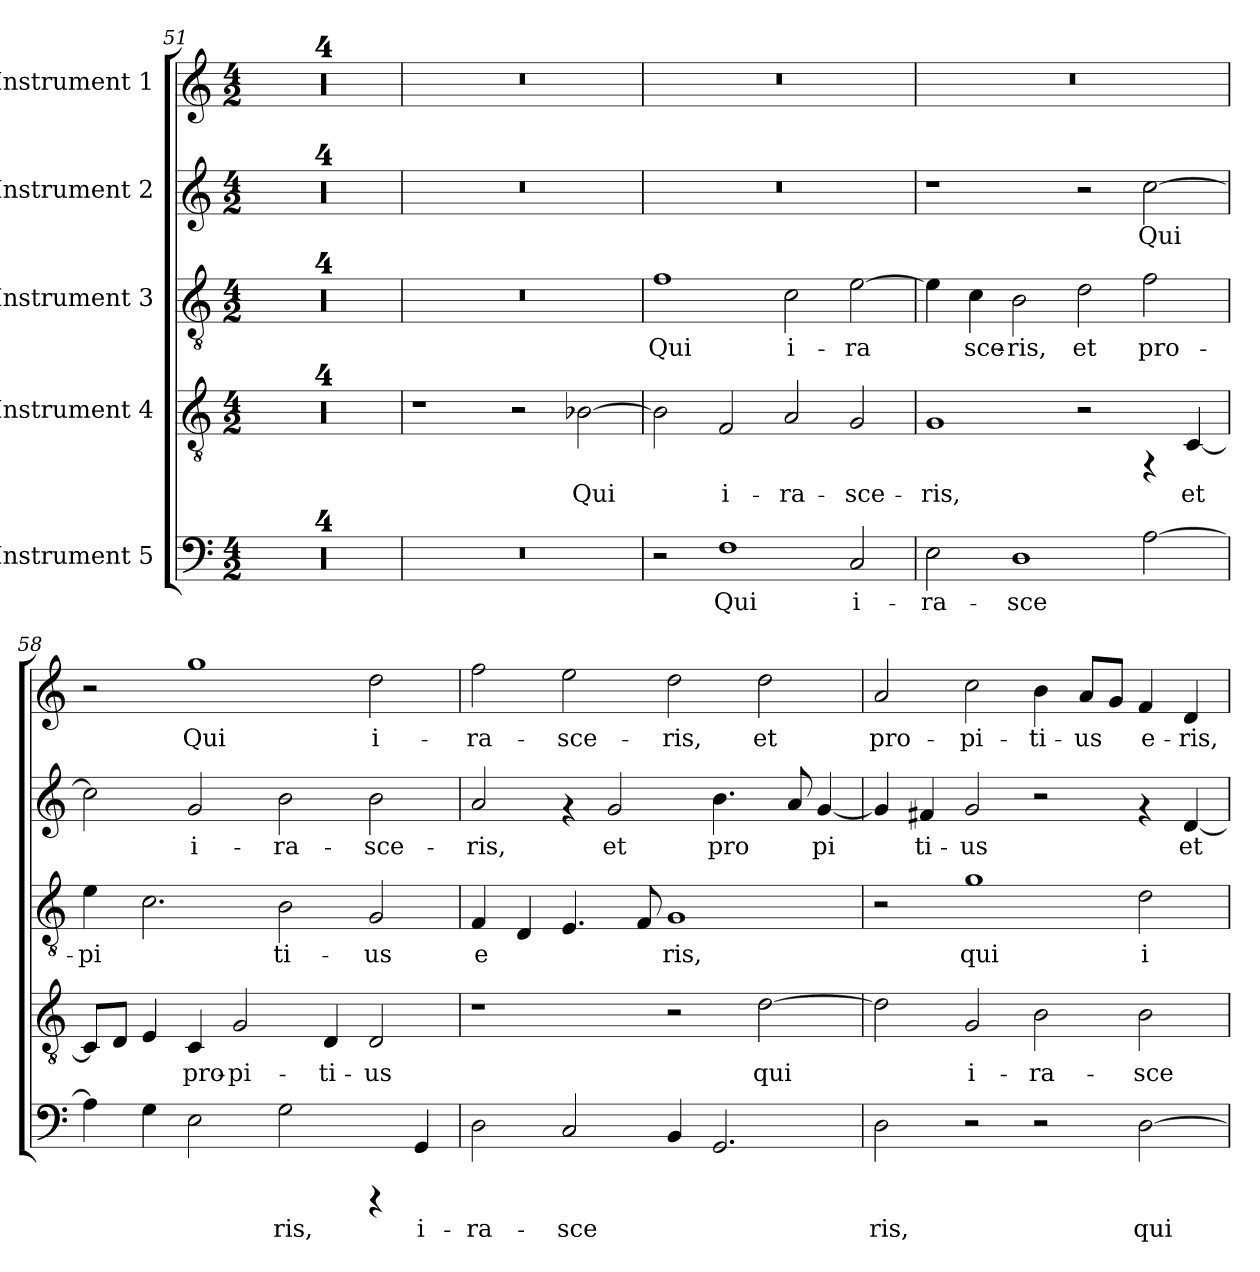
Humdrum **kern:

**kern	**text	**kern	**text	**kern	**text	**kern	**text	**kern	**text
*part5	*part5	*part4	*part4	*part3	*part3	*part2	*part2	*part1	*part1
*staff5	*staff5	*staff4	*staff4	*staff3	*staff3	*staff2	*staff2	*staff1	*staff1
*I"Instrument 5	*	*I"Instrument 4	*	*I"Instrument 3	*	*I"Instrument 2	*	*I"Instrument 1	*
*clefF4	*	*clefGv2	*	*clefGv2	*	*clefG2	*	*clefG2	*
*k[]	*	*k[]	*	*k[]	*	*k[]	*	*k[]	*
*C:	*	*C:	*	*C:	*	*C:	*	*C:	*
*M4/2	*	*M4/2	*	*M4/2	*	*M4/2	*	*M4/2	*
=51	=51	=51	=51	=51	=51	=51	=51	=51	=51
0r	.	0r	.	0r	.	0r	.	0r	.
=52	=52	=52	=52	=52	=52	=52	=52	=52	=52
0r	.	0r	.	0r	.	0r	.	0r	.
=53	=53	=53	=53	=53	=53	=53	=53	=53	=53
0r	.	0r	.	0r	.	0r	.	0r	.
=54	=54	=54	=54	=54	=54	=54	=54	=54	=54
0r	.	0r	.	0r	.	0r	.	0r	.
=55	=55	=55	=55	=55	=55	=55	=55	=55	=55
0r	.	1r	.	0r	.	0r	.	0r	.
.	.	2r	.	.	.	.	.	.	.
!	!	!	!LO:LY:b:cj	!	!	!	!	!	!
.	.	[>2B-X\	Qui	.	.	.	.	.	.
=56	=56	=56	=56	=56	=56	=56	=56	=56	=56
!	!	!	!LO:LY:b:cj	!	!LO:LY:b:cj	!	!	!	!
2r	.	2B-\]	.	1f	Qui	0r	.	0r	.
!	!LO:LY:b:cj	!	!LO:LY:b:cj	!	!	!	!	!	!
1F	Qui	2F/	i-	.	.	.	.	.	.
!	!	!	!LO:LY:b:cj	!	!LO:LY:b:cj	!	!	!	!
.	.	2A/	-ra-	2c\	i-	.	.	.	.
!	!LO:LY:b:cj	!	!LO:LY:b:cj	!	!LO:LY:b:cj	!	!	!	!
2C/	i-	2G/	-sce-	[>2e\	-ra-	.	.	.	.
!!LO:PB:g=z
=57	=57	=57	=57	=57	=57	=57	=57	=57	=57
!	!LO:LY:b:cj	!	!LO:LY:b:cj	!	!LO:LY:b:cj	!	!	!	!
2E\	-ra-	1G	-ris,	4e\]	--	1r	.	0r	.
!	!	!	!	!	!LO:LY:b:cj	!	!	!	!
.	.	.	.	4c\	-sce-	.	.	.	.
!	!LO:LY:b:cj	!	!	!	!LO:LY:b:cj	!	!	!	!
1D	-sce-	.	.	2B\	-ris,	.	.	.	.
!	!	!	!	!	!LO:LY:b:cj	!	!	!	!
.	.	2r	.	2d\	et	2r	.	.	.
!	!LO:LY:b:cj	!	!	!	!LO:LY:b:cj	!	!LO:LY:b:cj	!	!
[>2A\	--	4rFF	.	2f\	pro-	[>2cc\	Qui	.	.
!	!	!	!LO:LY:b:cj	!	!	!	!	!	!
.	.	[<4C/	et	.	.	.	.	.	.
=58	=58	=58	=58	=58	=58	=58	=58	=58	=58
!	!LO:LY:b:cj	!	!LO:LY:b:cj	!	!LO:LY:b:cj	!	!LO:LY:b:cj	!	!
4A\]	--	8C/L]	.	4e\	-pi-	2cc\]	.	2r	.
!	!	!	!LO:LY:b:cj	!	!	!	!	!	!
.	.	8D/J	.	.	.	.	.	.	.
!	!LO:LY:b:cj	!	!LO:LY:b:cj	!	!LO:LY:b:cj	!	!	!	!
4G\	--	4E/	.	2.c\	--	.	.	.	.
!	!LO:LY:b:cj	!	!LO:LY:b:cj	!	!	!	!LO:LY:b:cj	!	!LO:LY:b:cj
2E\	--	4C/	pro-	.	.	2g/	i-	1gg	Qui
!	!	!	!LO:LY:b:cj	!	!	!	!	!	!
.	.	2G/	-pi-	.	.	.	.	.	.
!	!LO:LY:b:cj	!	!	!	!LO:LY:b:cj	!	!LO:LY:b:cj	!	!
2G\	-ris,	.	.	2B\	-ti-	2b\	-ra-	.	.
!	!	!	!LO:LY:b:cj	!	!	!	!	!	!
.	.	4D/	-ti-	.	.	.	.	.	.
!	!	!	!LO:LY:b:cj	!	!LO:LY:b:cj	!	!LO:LY:b:cj	!	!LO:LY:b:cj
4rCCC	.	2D/	-us	2G/	-us	2b\	-sce-	2dd\	i-
!	!LO:LY:b:cj	!	!	!	!	!	!	!	!
4GG/	i-	.	.	.	.	.	.	.	.
=59	=59	=59	=59	=59	=59	=59	=59	=59	=59
!	!LO:LY:b:cj	!	!	!	!LO:LY:b:cj	!	!LO:LY:b:cj	!	!LO:LY:b:cj
2D\	-ra-	1r	.	4F/	e-	2a/	-ris,	2ff\	-ra-
!	!	!	!	!	!LO:LY:b:cj	!	!	!	!
.	.	.	.	4D/	--	.	.	.	.
!	!LO:LY:b:cj	!	!	!	!LO:LY:b:cj	!	!	!	!LO:LY:b:cj
2C/	-sce-	.	.	4.E/	--	4rf	.	2ee\	-sce-
!	!	!	!	!	!	!	!LO:LY:b:cj	!	!
.	.	.	.	.	.	2g/	et	.	.
!	!	!	!	!	!LO:LY:b:cj	!	!	!	!
.	.	.	.	8F/	--	.	.	.	.
!	!LO:LY:b:cj	!	!	!	!LO:LY:b:cj	!	!	!	!LO:LY:b:cj
4BB/	--	2r	.	1G	-ris,	.	.	2dd\	-ris,
!	!LO:LY:b:cj	!	!	!	!	!	!LO:LY:b:cj	!	!
2.GG/	--	.	.	.	.	4.b\	pro-	.	.
!	!	!	!LO:LY:b:cj	!	!	!	!	!	!LO:LY:b:cj
.	.	[>2d\	qui	.	.	.	.	2dd\	et
!	!	!	!	!	!	!	!LO:LY:b:cj	!	!
.	.	.	.	.	.	8a/	--	.	.
!	!	!	!	!	!	!	!LO:LY:b:cj	!	!
.	.	.	.	.	.	[<4g/	-pi-	.	.
=60	=60	=60	=60	=60	=60	=60	=60	=60	=60
!	!LO:LY:b:cj	!	!LO:LY:b:cj	!	!	!	!LO:LY:b:cj	!	!LO:LY:b:cj
2D\	-ris,	2d\]	.	2r	.	4g/]	--	2a/	pro-
!	!	!	!	!	!	!	!LO:LY:b:cj	!	!
.	.	.	.	.	.	4f#X/	-ti-	.	.
!	!	!	!LO:LY:b:cj	!	!LO:LY:b:cj	!	!LO:LY:b:cj	!	!LO:LY:b:cj
2r	.	2G/	i-	1g	qui	2g/	-us	2cc\	-pi-
!	!	!	!LO:LY:b:cj	!	!	!	!	!	!LO:LY:b:cj
2r	.	2B\	-ra-	.	.	2r	.	4b\	-ti-
!	!	!	!	!	!	!	!	!	!LO:LY:b:cj
.	.	.	.	.	.	.	.	8a/L	-us
!	!	!	!	!	!	!	!	!	!LO:LY:b:cj
.	.	.	.	.	.	.	.	8g/J	.
!	!LO:LY:b:cj	!	!LO:LY:b:cj	!	!LO:LY:b:cj	!	!	!	!LO:LY:b:cj
[<2D\	qui	2B\	-sce-	2d\	i-	4rf	.	4f/	e-
!	!	!	!	!	!	!	!LO:LY:b:cj	!	!LO:LY:b:cj
.	.	.	.	.	.	[<4d/	et	4d/	-ris,
=	=	=	=	=	=	=	=	=	=
*-	*-	*-	*-	*-	*-	*-	*-	*-	*-
